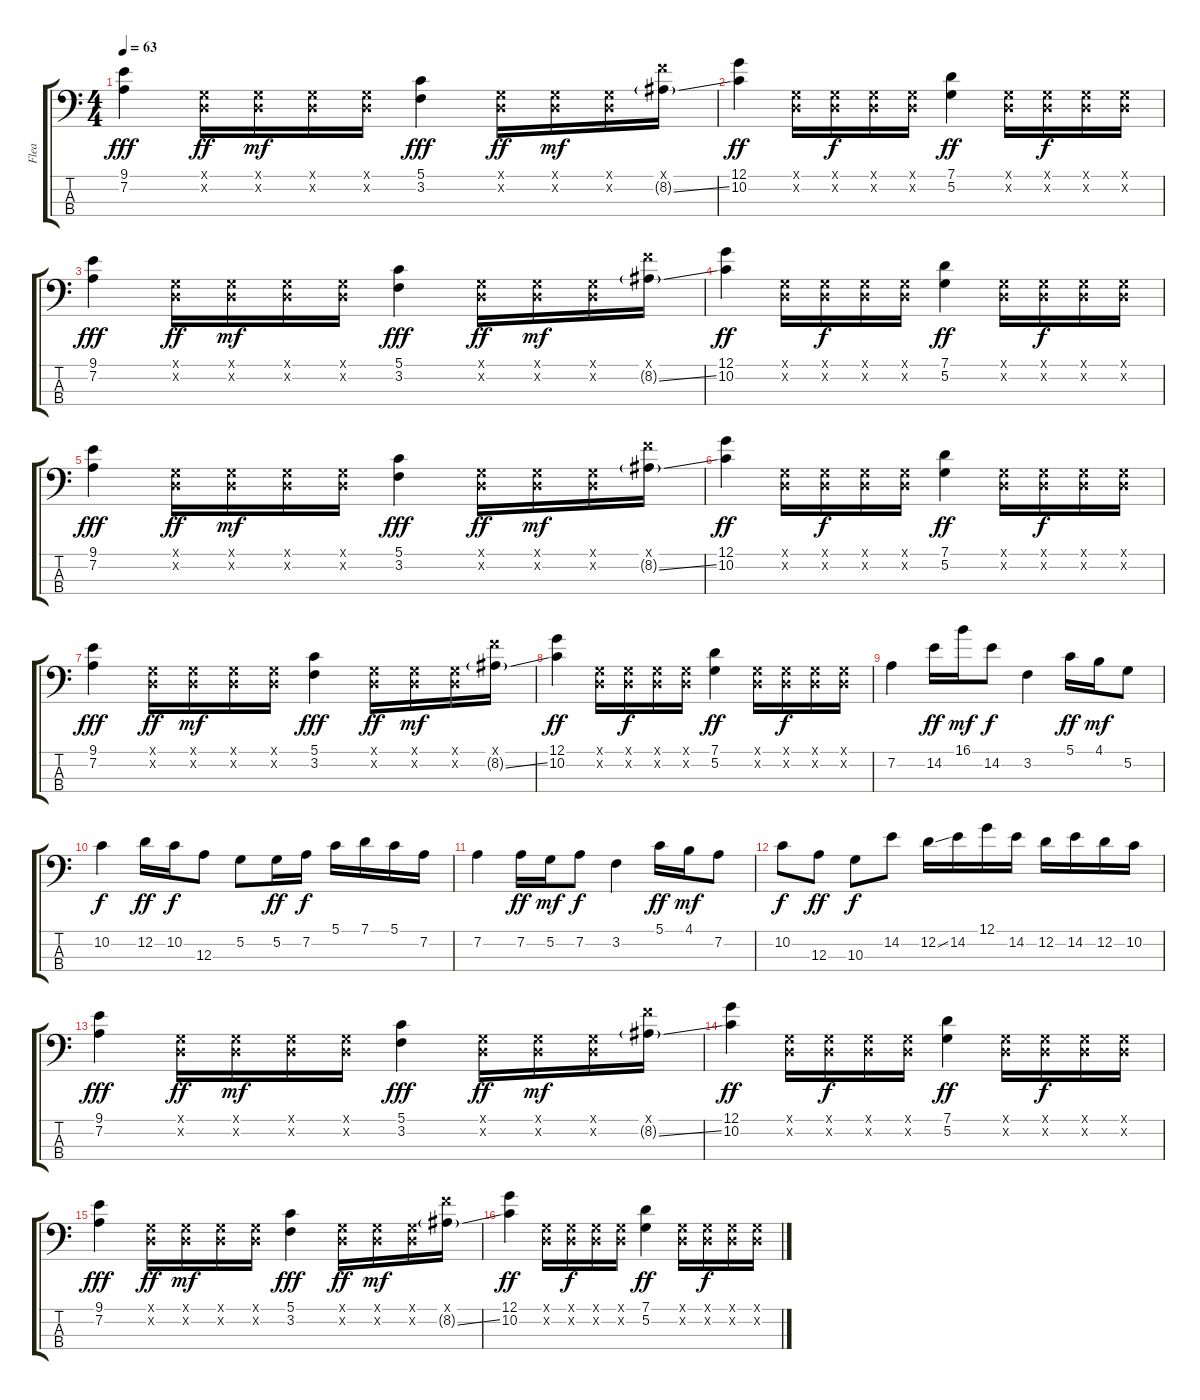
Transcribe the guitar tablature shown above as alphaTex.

\track ("Flea" "Flea") {instrument electricbassfinger}
\staff {score tabs}
\tuning (G2 D2 A1 E1) {hide}
\ts (4 4)
\tempo 63
\clef f4
\ks c
(9.1 7.2).4{dy fff} (0.1{x} 0.2{x}).16{dy ff} (0.1{x} 0.2{x}).16{dy mf} (0.1{x} 0.2{x}).16 (0.1{x} 0.2{x}).16 (5.1 3.2).4{dy fff} (0.1{x} 0.2{x}).16{dy ff} (0.1{x} 0.2{x}).16{dy mf} (0.1{x} 0.2{x}).16 (10.1{x} 8.2{ss g}).16 |
(12.1 10.2).4{dy ff} (0.1{x} 0.2{x}).16 (0.1{x} 0.2{x}).16{dy f} (0.1{x} 0.2{x}).16 (0.1{x} 0.2{x}).16 (7.1 5.2).4{dy ff} (0.1{x} 0.2{x}).16 (0.1{x} 0.2{x}).16{dy f} (0.1{x} 0.2{x}).16 (0.1{x} 0.2{x}).16 |
(9.1 7.2).4{dy fff} (0.1{x} 0.2{x}).16{dy ff} (0.1{x} 0.2{x}).16{dy mf} (0.1{x} 0.2{x}).16 (0.1{x} 0.2{x}).16 (5.1 3.2).4{dy fff} (0.1{x} 0.2{x}).16{dy ff} (0.1{x} 0.2{x}).16{dy mf} (0.1{x} 0.2{x}).16 (10.1{x} 8.2{ss g}).16 |
(12.1 10.2).4{dy ff} (0.1{x} 0.2{x}).16 (0.1{x} 0.2{x}).16{dy f} (0.1{x} 0.2{x}).16 (0.1{x} 0.2{x}).16 (7.1 5.2).4{dy ff} (0.1{x} 0.2{x}).16 (0.1{x} 0.2{x}).16{dy f} (0.1{x} 0.2{x}).16 (0.1{x} 0.2{x}).16 |
(9.1 7.2).4{dy fff} (0.1{x} 0.2{x}).16{dy ff} (0.1{x} 0.2{x}).16{dy mf} (0.1{x} 0.2{x}).16 (0.1{x} 0.2{x}).16 (5.1 3.2).4{dy fff} (0.1{x} 0.2{x}).16{dy ff} (0.1{x} 0.2{x}).16{dy mf} (0.1{x} 0.2{x}).16 (10.1{x} 8.2{ss g}).16 |
(12.1 10.2).4{dy ff} (0.1{x} 0.2{x}).16 (0.1{x} 0.2{x}).16{dy f} (0.1{x} 0.2{x}).16 (0.1{x} 0.2{x}).16 (7.1 5.2).4{dy ff} (0.1{x} 0.2{x}).16 (0.1{x} 0.2{x}).16{dy f} (0.1{x} 0.2{x}).16 (0.1{x} 0.2{x}).16 |
(9.1 7.2).4{dy fff} (0.1{x} 0.2{x}).16{dy ff} (0.1{x} 0.2{x}).16{dy mf} (0.1{x} 0.2{x}).16 (0.1{x} 0.2{x}).16 (5.1 3.2).4{dy fff} (0.1{x} 0.2{x}).16{dy ff} (0.1{x} 0.2{x}).16{dy mf} (0.1{x} 0.2{x}).16 (10.1{x} 8.2{ss g}).16 |
(12.1 10.2).4{dy ff} (0.1{x} 0.2{x}).16 (0.1{x} 0.2{x}).16{dy f} (0.1{x} 0.2{x}).16 (0.1{x} 0.2{x}).16 (7.1 5.2).4{dy ff} (0.1{x} 0.2{x}).16 (0.1{x} 0.2{x}).16{dy f} (0.1{x} 0.2{x}).16 (0.1{x} 0.2{x}).16 |
7.2.4 14.2.16{dy ff} 16.1.16{dy mf} 14.2.8{dy f} 3.2.4 5.1.16{dy ff} 4.1.16{dy mf} 5.2.8 |
10.2.4{dy f} 12.2.16{dy ff} 10.2.16{dy f} 12.3.8 5.2.8 5.2.16{dy ff} 7.2.16{dy f} 5.1.16 7.1.16 5.1.16 7.2.16 |
7.2.4 7.2.16{dy ff} 5.2.16{dy mf} 7.2.8{dy f} 3.2.4 5.1.16{dy ff} 4.1.16{dy mf} 7.2.8 |
10.2.8{dy f} 12.3.8{dy ff} 10.3.8{dy f} 14.2.8 12.2{ss}.16 14.2.16 12.1.16 14.2.16 12.2.16 14.2.16 12.2.16 10.2.16 |
(9.1 7.2).4{dy fff} (0.1{x} 0.2{x}).16{dy ff} (0.1{x} 0.2{x}).16{dy mf} (0.1{x} 0.2{x}).16 (0.1{x} 0.2{x}).16 (5.1 3.2).4{dy fff} (0.1{x} 0.2{x}).16{dy ff} (0.1{x} 0.2{x}).16{dy mf} (0.1{x} 0.2{x}).16 (10.1{x} 8.2{ss g}).16 |
(12.1 10.2).4{dy ff} (0.1{x} 0.2{x}).16 (0.1{x} 0.2{x}).16{dy f} (0.1{x} 0.2{x}).16 (0.1{x} 0.2{x}).16 (7.1 5.2).4{dy ff} (0.1{x} 0.2{x}).16 (0.1{x} 0.2{x}).16{dy f} (0.1{x} 0.2{x}).16 (0.1{x} 0.2{x}).16 |
(9.1 7.2).4{dy fff} (0.1{x} 0.2{x}).16{dy ff} (0.1{x} 0.2{x}).16{dy mf} (0.1{x} 0.2{x}).16 (0.1{x} 0.2{x}).16 (5.1 3.2).4{dy fff} (0.1{x} 0.2{x}).16{dy ff} (0.1{x} 0.2{x}).16{dy mf} (0.1{x} 0.2{x}).16 (10.1{x} 8.2{ss g}).16 |
(12.1 10.2).4{dy ff} (0.1{x} 0.2{x}).16 (0.1{x} 0.2{x}).16{dy f} (0.1{x} 0.2{x}).16 (0.1{x} 0.2{x}).16 (7.1 5.2).4{dy ff} (0.1{x} 0.2{x}).16 (0.1{x} 0.2{x}).16{dy f} (0.1{x} 0.2{x}).16 (0.1{x} 0.2{x}).16
